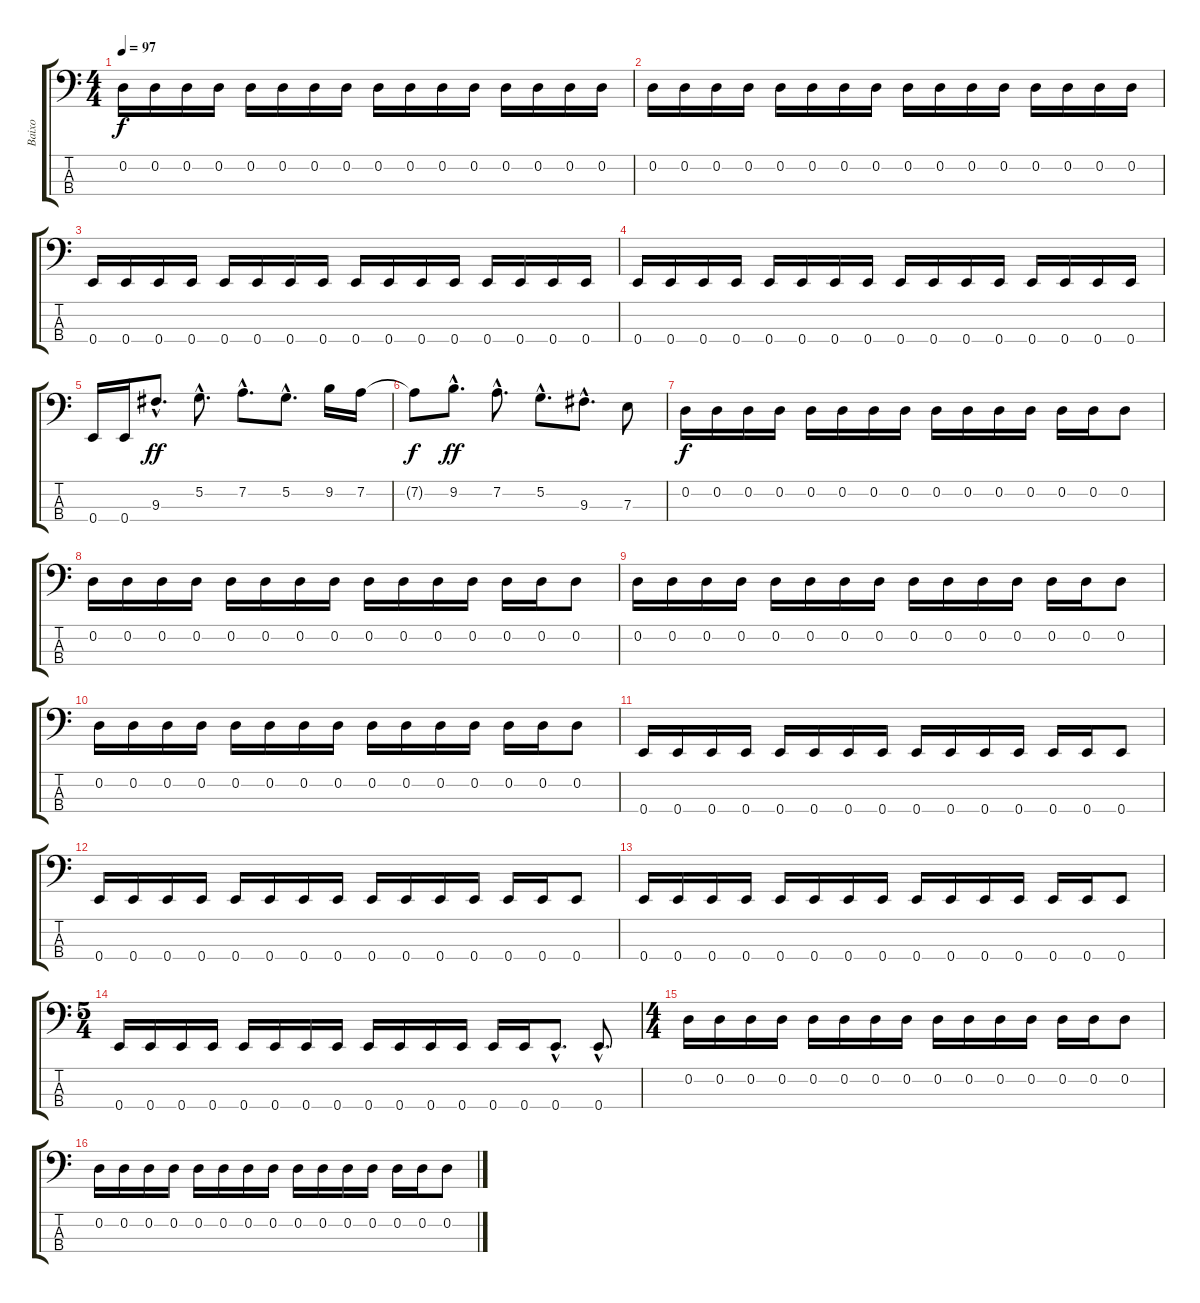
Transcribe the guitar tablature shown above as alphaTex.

\track ("Baixo" "Baixo") {instrument electricbassfinger}
\staff {score tabs}
\tuning (G2 D2 A1 E1) {hide}
\ts (4 4)
\tempo 97
\clef f4
\ks c
0.2.16{dy f} 0.2.16 0.2.16 0.2.16 0.2.16 0.2.16 0.2.16 0.2.16 0.2.16 0.2.16 0.2.16 0.2.16 0.2.16 0.2.16 0.2.16 0.2.16 |
0.2.16 0.2.16 0.2.16 0.2.16 0.2.16 0.2.16 0.2.16 0.2.16 0.2.16 0.2.16 0.2.16 0.2.16 0.2.16 0.2.16 0.2.16 0.2.16 |
0.4.16 0.4.16 0.4.16 0.4.16 0.4.16 0.4.16 0.4.16 0.4.16 0.4.16 0.4.16 0.4.16 0.4.16 0.4.16 0.4.16 0.4.16 0.4.16 |
0.4.16 0.4.16 0.4.16 0.4.16 0.4.16 0.4.16 0.4.16 0.4.16 0.4.16 0.4.16 0.4.16 0.4.16 0.4.16 0.4.16 0.4.16 0.4.16 |
0.4.16 0.4.16 9.3{hac}.8{d dy ff} 5.2{hac}.8{d} 7.2{hac}.8{d} 5.2{hac}.8{d} 9.2.16 7.2.16 |
7.2{t}.8{dy f} 9.2{hac}.8{d dy ff} 7.2{hac}.8{d} 5.2{hac}.8{d} 9.3{hac}.8{d} 7.3.8 |
0.2.16{dy f} 0.2.16 0.2.16 0.2.16 0.2.16 0.2.16 0.2.16 0.2.16 0.2.16 0.2.16 0.2.16 0.2.16 0.2.16 0.2.16 0.2.8 |
0.2.16 0.2.16 0.2.16 0.2.16 0.2.16 0.2.16 0.2.16 0.2.16 0.2.16 0.2.16 0.2.16 0.2.16 0.2.16 0.2.16 0.2.8 |
0.2.16 0.2.16 0.2.16 0.2.16 0.2.16 0.2.16 0.2.16 0.2.16 0.2.16 0.2.16 0.2.16 0.2.16 0.2.16 0.2.16 0.2.8 |
0.2.16 0.2.16 0.2.16 0.2.16 0.2.16 0.2.16 0.2.16 0.2.16 0.2.16 0.2.16 0.2.16 0.2.16 0.2.16 0.2.16 0.2.8 |
0.4.16 0.4.16 0.4.16 0.4.16 0.4.16 0.4.16 0.4.16 0.4.16 0.4.16 0.4.16 0.4.16 0.4.16 0.4.16 0.4.16 0.4.8 |
0.4.16 0.4.16 0.4.16 0.4.16 0.4.16 0.4.16 0.4.16 0.4.16 0.4.16 0.4.16 0.4.16 0.4.16 0.4.16 0.4.16 0.4.8 |
0.4.16 0.4.16 0.4.16 0.4.16 0.4.16 0.4.16 0.4.16 0.4.16 0.4.16 0.4.16 0.4.16 0.4.16 0.4.16 0.4.16 0.4.8 |
\ts (5 4)
0.4.16 0.4.16 0.4.16 0.4.16 0.4.16 0.4.16 0.4.16 0.4.16 0.4.16 0.4.16 0.4.16 0.4.16 0.4.16 0.4.16 0.4{hac}.8{d} 0.4{hac}.8{d} |
\ts (4 4)
0.2.16 0.2.16 0.2.16 0.2.16 0.2.16 0.2.16 0.2.16 0.2.16 0.2.16 0.2.16 0.2.16 0.2.16 0.2.16 0.2.16 0.2.8 |
0.2.16 0.2.16 0.2.16 0.2.16 0.2.16 0.2.16 0.2.16 0.2.16 0.2.16 0.2.16 0.2.16 0.2.16 0.2.16 0.2.16 0.2.8
